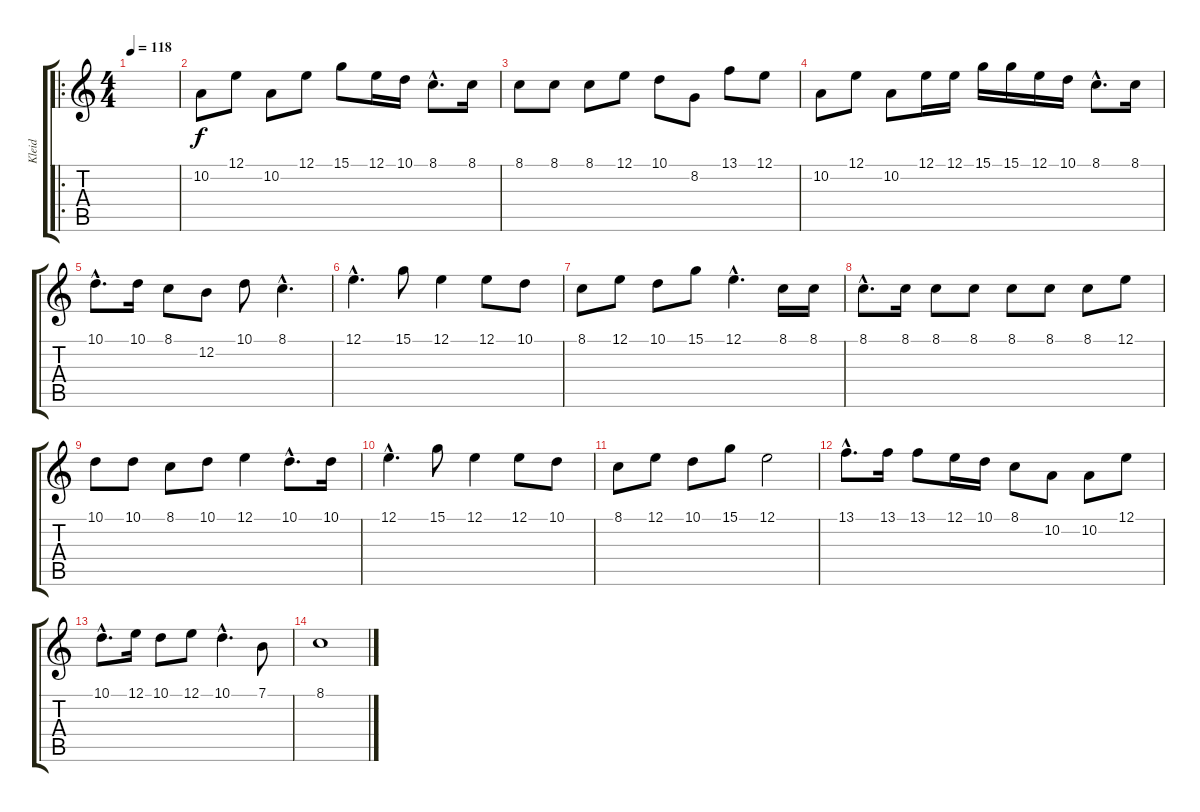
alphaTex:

\track ("Kleid" "Kleid") {instrument oboe}
\staff {score tabs}
\tuning (E4 B3 G3 D3 A2 E2) {hide}
\ro
\ts (4 4)
\tempo 118
\clef g2
\ks c
|
10.2.8 12.1.8 10.2.8 12.1.8 15.1.8 12.1.16 10.1.16 8.1{hac}.8{d} 8.1.16 |
8.1.8 8.1.8 8.1.8 12.1.8 10.1.8 8.2.8 13.1.8 12.1.8 |
10.2.8 12.1.8 10.2.8 12.1.16 12.1.16 15.1.16 15.1.16 12.1.16 10.1.16 8.1{hac}.8{d} 8.1.16 |
10.1{hac}.8{d} 10.1.16 8.1.8 12.2.8 10.1.8 8.1{hac}.4{d} |
12.1{hac}.4{d} 15.1.8 12.1.4 12.1.8 10.1.8 |
8.1.8 12.1.8 10.1.8 15.1.8 12.1{hac}.4{d} 8.1.16 8.1.16 |
8.1{hac}.8{d} 8.1.16 8.1.8 8.1.8 8.1.8 8.1.8 8.1.8 12.1.8 |
10.1.8 10.1.8 8.1.8 10.1.8 12.1.4 10.1{hac}.8{d} 10.1.16 |
12.1{hac}.4{d} 15.1.8 12.1.4 12.1.8 10.1.8 |
8.1.8 12.1.8 10.1.8 15.1.8 12.1.2 |
13.1{hac}.8{d} 13.1.16 13.1.8 12.1.16 10.1.16 8.1.8 10.2.8 10.2.8 12.1.8 |
10.1{hac}.8{d} 12.1.16 10.1.8 12.1.8 10.1{hac}.4{d} 7.1.8 |
8.1.1{volume 3}
